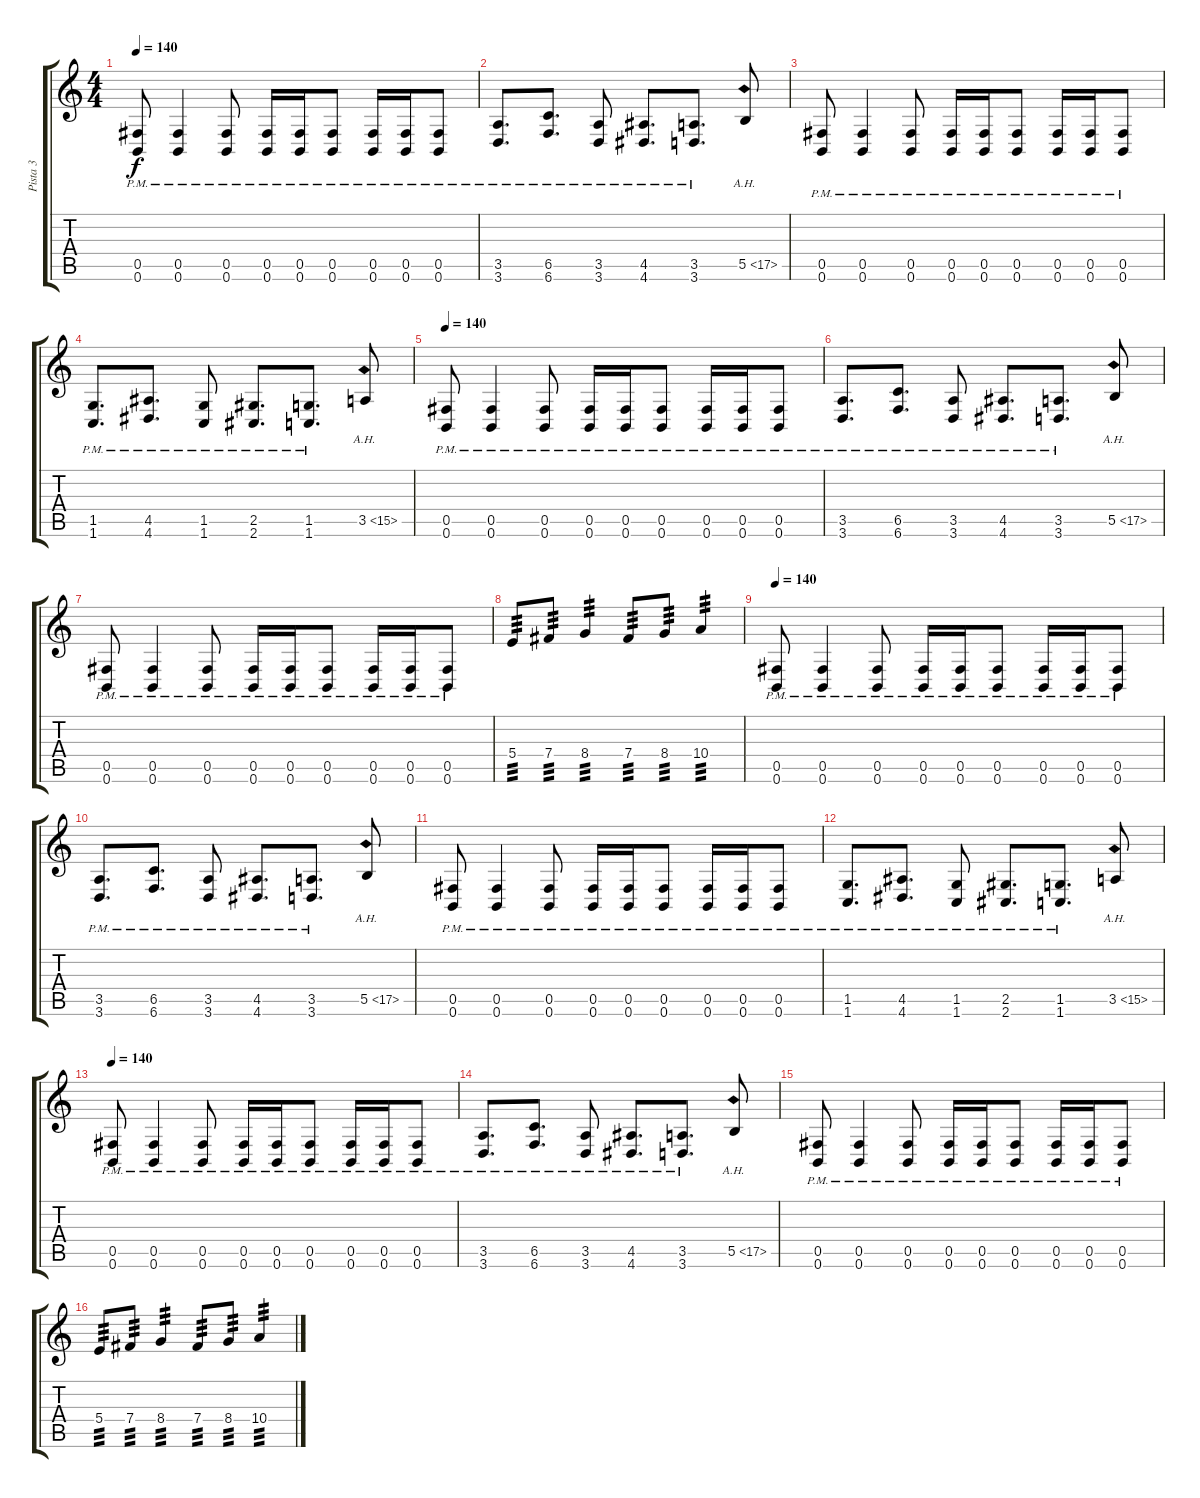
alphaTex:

\track ("Pista 3" "Pista 3") {instrument distortionguitar}
\staff {score tabs}
\tuning (Db4 Ab3 E3 B2 Gb2 B1) {hide}
\ts (4 4)
\tempo 140
\clef g2
\ks c
(0.5{pm} 0.6{pm}).8{dy f} (0.5{pm} 0.6{pm}).4 (0.5{pm} 0.6{pm}).8 (0.5{pm} 0.6{pm}).16 (0.5{pm} 0.6{pm}).16 (0.5{pm} 0.6{pm}).8 (0.5{pm} 0.6{pm}).16 (0.5{pm} 0.6{pm}).16 (0.5{pm} 0.6{pm}).8 |
(3.5{pm} 3.6{pm}).8{d} (6.5{pm} 6.6{pm}).8{d} (3.5{pm} 3.6{pm}).8 (4.5{pm} 4.6{pm}).8{d} (3.5{pm} 3.6{pm}).8{d} 5.5{ah 12}.8 |
(0.5{pm} 0.6{pm}).8 (0.5{pm} 0.6{pm}).4 (0.5{pm} 0.6{pm}).8 (0.5{pm} 0.6{pm}).16 (0.5{pm} 0.6{pm}).16 (0.5{pm} 0.6{pm}).8 (0.5{pm} 0.6{pm}).16 (0.5{pm} 0.6{pm}).16 (0.5{pm} 0.6{pm}).8 |
(1.5{pm} 1.6{pm}).8{d} (4.5{pm} 4.6{pm}).8{d} (1.5{pm} 1.6{pm}).8 (2.5{pm} 2.6{pm}).8{d} (1.5{pm} 1.6{pm}).8{d} 3.5{ah 12}.8 |
\tempo 140
(0.5{pm} 0.6{pm}).8 (0.5{pm} 0.6{pm}).4 (0.5{pm} 0.6{pm}).8 (0.5{pm} 0.6{pm}).16 (0.5{pm} 0.6{pm}).16 (0.5{pm} 0.6{pm}).8 (0.5{pm} 0.6{pm}).16 (0.5{pm} 0.6{pm}).16 (0.5{pm} 0.6{pm}).8 |
(3.5{pm} 3.6{pm}).8{d} (6.5{pm} 6.6{pm}).8{d} (3.5{pm} 3.6{pm}).8 (4.5{pm} 4.6{pm}).8{d} (3.5{pm} 3.6{pm}).8{d} 5.5{ah 12}.8 |
(0.5{pm} 0.6{pm}).8 (0.5{pm} 0.6{pm}).4 (0.5{pm} 0.6{pm}).8 (0.5{pm} 0.6{pm}).16 (0.5{pm} 0.6{pm}).16 (0.5{pm} 0.6{pm}).8 (0.5{pm} 0.6{pm}).16 (0.5{pm} 0.6{pm}).16 (0.5{pm} 0.6{pm}).8 |
5.4.8{tp 3} 7.4.8{tp 3} 8.4.4{tp 3} 7.4.8{tp 3} 8.4.8{tp 3} 10.4.4{tp 3} |
\tempo 140
(0.5{pm} 0.6{pm}).8 (0.5{pm} 0.6{pm}).4 (0.5{pm} 0.6{pm}).8 (0.5{pm} 0.6{pm}).16 (0.5{pm} 0.6{pm}).16 (0.5{pm} 0.6{pm}).8 (0.5{pm} 0.6{pm}).16 (0.5{pm} 0.6{pm}).16 (0.5{pm} 0.6{pm}).8 |
(3.5{pm} 3.6{pm}).8{d} (6.5{pm} 6.6{pm}).8{d} (3.5{pm} 3.6{pm}).8 (4.5{pm} 4.6{pm}).8{d} (3.5{pm} 3.6{pm}).8{d} 5.5{ah 12}.8 |
(0.5{pm} 0.6{pm}).8 (0.5{pm} 0.6{pm}).4 (0.5{pm} 0.6{pm}).8 (0.5{pm} 0.6{pm}).16 (0.5{pm} 0.6{pm}).16 (0.5{pm} 0.6{pm}).8 (0.5{pm} 0.6{pm}).16 (0.5{pm} 0.6{pm}).16 (0.5{pm} 0.6{pm}).8 |
(1.5{pm} 1.6{pm}).8{d} (4.5{pm} 4.6{pm}).8{d} (1.5{pm} 1.6{pm}).8 (2.5{pm} 2.6{pm}).8{d} (1.5{pm} 1.6{pm}).8{d} 3.5{ah 12}.8 |
\tempo 140
(0.5{pm} 0.6{pm}).8 (0.5{pm} 0.6{pm}).4 (0.5{pm} 0.6{pm}).8 (0.5{pm} 0.6{pm}).16 (0.5{pm} 0.6{pm}).16 (0.5{pm} 0.6{pm}).8 (0.5{pm} 0.6{pm}).16 (0.5{pm} 0.6{pm}).16 (0.5{pm} 0.6{pm}).8 |
(3.5{pm} 3.6{pm}).8{d} (6.5{pm} 6.6{pm}).8{d} (3.5{pm} 3.6{pm}).8 (4.5{pm} 4.6{pm}).8{d} (3.5{pm} 3.6{pm}).8{d} 5.5{ah 12}.8 |
(0.5{pm} 0.6{pm}).8 (0.5{pm} 0.6{pm}).4 (0.5{pm} 0.6{pm}).8 (0.5{pm} 0.6{pm}).16 (0.5{pm} 0.6{pm}).16 (0.5{pm} 0.6{pm}).8 (0.5{pm} 0.6{pm}).16 (0.5{pm} 0.6{pm}).16 (0.5{pm} 0.6{pm}).8 |
5.4.8{tp 3} 7.4.8{tp 3} 8.4.4{tp 3} 7.4.8{tp 3} 8.4.8{tp 3} 10.4.4{tp 3}
